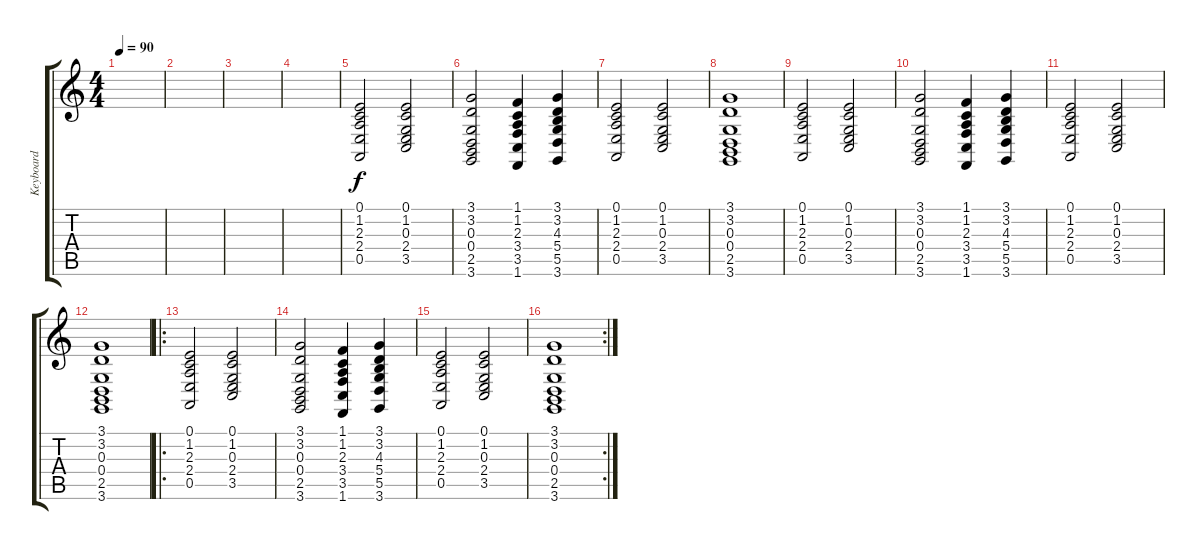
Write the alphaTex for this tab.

\track ("Keyboard" "Keyboard") {instrument harmonica}
\staff {score tabs}
\tuning (E4 B3 G3 D3 A2 E2) {hide}
\ts (4 4)
\tempo 90
\clef g2
\ks c
|
|
|
|
(0.1 1.2 2.3 2.4 0.5).2 (0.1 1.2 0.3 2.4 3.5).2 |
(3.1 3.2 0.3 0.4 2.5 3.6).2 (1.1 1.2 2.3 3.4 3.5 1.6).4 (3.1 3.2 4.3 5.4 5.5 3.6).4 |
(0.1 1.2 2.3 2.4 0.5).2 (0.1 1.2 0.3 2.4 3.5).2 |
(3.1 3.2 0.3 0.4 2.5 3.6).1 |
(0.1 1.2 2.3 2.4 0.5).2 (0.1 1.2 0.3 2.4 3.5).2 |
(3.1 3.2 0.3 0.4 2.5 3.6).2 (1.1 1.2 2.3 3.4 3.5 1.6).4 (3.1 3.2 4.3 5.4 5.5 3.6).4 |
(0.1 1.2 2.3 2.4 0.5).2 (0.1 1.2 0.3 2.4 3.5).2 |
(3.1 3.2 0.3 0.4 2.5 3.6).1 |
\ro
(0.1 1.2 2.3 2.4 0.5).2 (0.1 1.2 0.3 2.4 3.5).2 |
(3.1 3.2 0.3 0.4 2.5 3.6).2 (1.1 1.2 2.3 3.4 3.5 1.6).4 (3.1 3.2 4.3 5.4 5.5 3.6).4 |
(0.1 1.2 2.3 2.4 0.5).2 (0.1 1.2 0.3 2.4 3.5).2 |
\rc 2
(3.1 3.2 0.3 0.4 2.5 3.6).1
